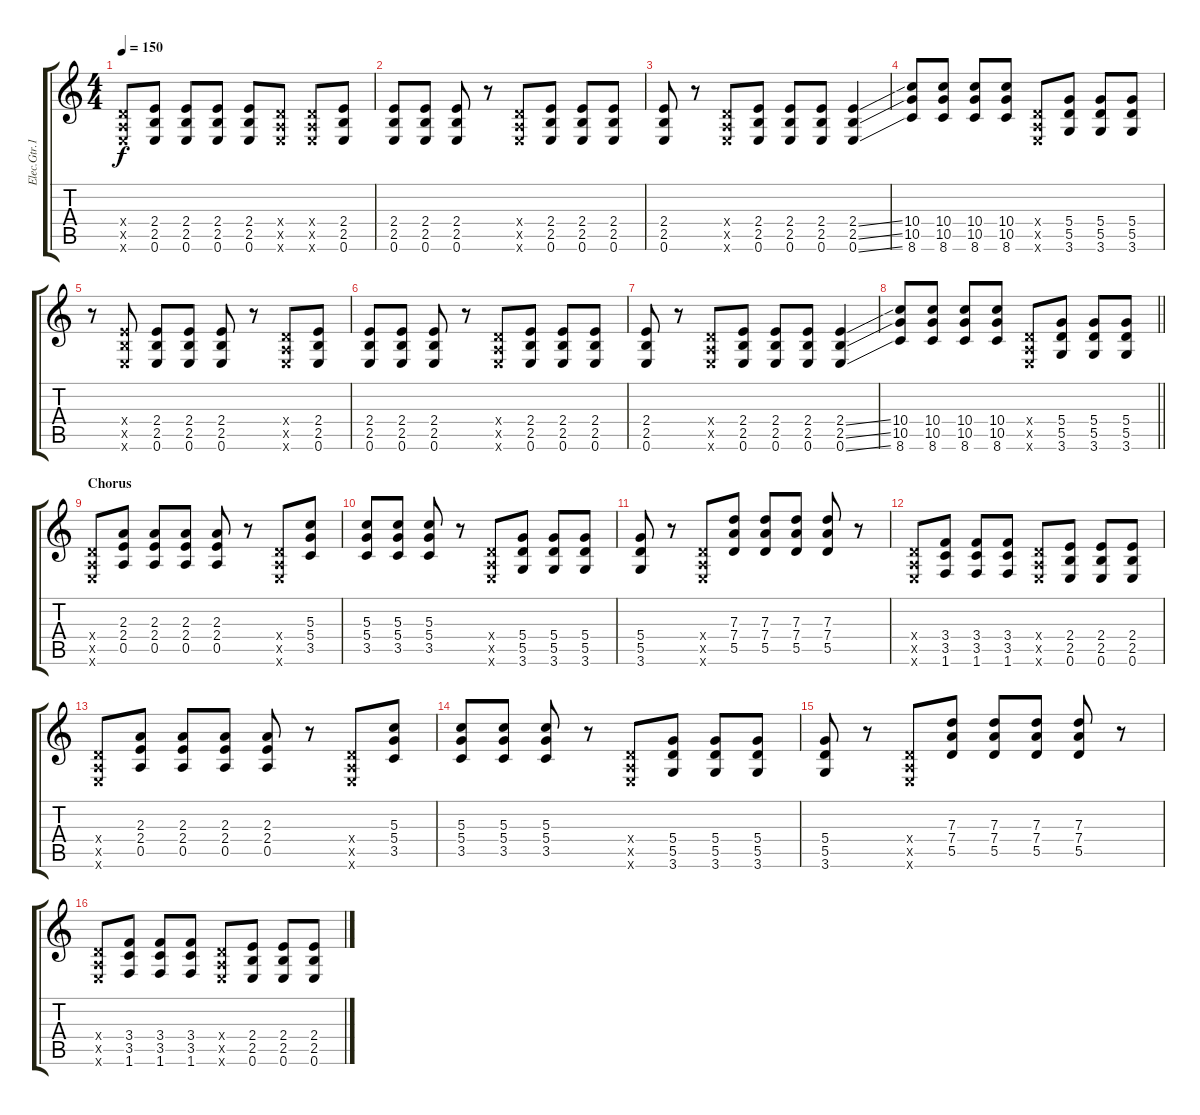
\track ("Elec.Gtr.1." "Elec.Gtr.1") {instrument overdrivenguitar}
\staff {score tabs}
\tuning (E4 B3 G3 D3 A2 E2) {hide}
\ts (4 4)
\tempo 150
\clef g2
\ks c
(0.4{x} 0.5{x} 0.6{x}).8{dy f} (2.4 2.5 0.6).8 (2.4 2.5 0.6).8 (2.4 2.5 0.6).8 (2.4 2.5 0.6).8 (0.4{x} 0.5{x} 0.6{x}).8 (0.4{x} 0.5{x} 0.6{x}).8 (2.4 2.5 0.6).8 |
(2.4 2.5 0.6).8 (2.4 2.5 0.6).8 (2.4 2.5 0.6).8 r.8 (0.4{x} 0.5{x} 0.6{x}).8 (2.4 2.5 0.6).8 (2.4 2.5 0.6).8 (2.4 2.5 0.6).8 |
(2.4 2.5 0.6).8 r.8 (0.4{x} 0.5{x} 0.6{x}).8 (2.4 2.5 0.6).8 (2.4 2.5 0.6).8 (2.4 2.5 0.6).8 (2.4{ss} 2.5{ss} 0.6{ss}).4 |
(10.4 10.5 8.6).8 (10.4 10.5 8.6).8 (10.4 10.5 8.6).8 (10.4 10.5 8.6).8 (0.4{x} 0.5{x} 0.6{x}).8 (5.4 5.5 3.6).8 (5.4 5.5 3.6).8 (5.4 5.5 3.6).8 |
r.8 (2.4{x} 2.5{x} 0.6{x}).8 (2.4 2.5 0.6).8 (2.4 2.5 0.6).8 (2.4 2.5 0.6).8 r.8 (0.4{x} 0.5{x} 0.6{x}).8 (2.4 2.5 0.6).8 |
(2.4 2.5 0.6).8 (2.4 2.5 0.6).8 (2.4 2.5 0.6).8 r.8 (0.4{x} 0.5{x} 0.6{x}).8 (2.4 2.5 0.6).8 (2.4 2.5 0.6).8 (2.4 2.5 0.6).8 |
(2.4 2.5 0.6).8 r.8 (0.4{x} 0.5{x} 0.6{x}).8 (2.4 2.5 0.6).8 (2.4 2.5 0.6).8 (2.4 2.5 0.6).8 (2.4{ss} 2.5{ss} 0.6{ss}).4 |
\barLineRight lightlight
(10.4 10.5 8.6).8 (10.4 10.5 8.6).8 (10.4 10.5 8.6).8 (10.4 10.5 8.6).8 (0.4{x} 0.5{x} 0.6{x}).8 (5.4 5.5 3.6).8 (5.4 5.5 3.6).8 (5.4 5.5 3.6).8 |
\section ("" "Chorus")
(0.4{x} 0.5{x} 0.6{x}).8 (2.3 2.4 0.5).8 (2.3 2.4 0.5).8 (2.3 2.4 0.5).8 (2.3 2.4 0.5).8 r.8 (0.4{x} 0.5{x} 0.6{x}).8 (5.3 5.4 3.5).8 |
(5.3 5.4 3.5).8 (5.3 5.4 3.5).8 (5.3 5.4 3.5).8 r.8 (0.4{x} 0.5{x} 0.6{x}).8 (5.4 5.5 3.6).8 (5.4 5.5 3.6).8 (5.4 5.5 3.6).8 |
(5.4 5.5 3.6).8 r.8 (0.4{x} 0.5{x} 0.6{x}).8 (7.3 7.4 5.5).8 (7.3 7.4 5.5).8 (7.3 7.4 5.5).8 (7.3 7.4 5.5).8 r.8 |
(0.4{x} 0.5{x} 0.6{x}).8 (3.4 3.5 1.6).8 (3.4 3.5 1.6).8 (3.4 3.5 1.6).8 (0.4{x} 0.5{x} 0.6{x}).8 (2.4 2.5 0.6).8 (2.4 2.5 0.6).8 (2.4 2.5 0.6).8 |
(0.4{x} 0.5{x} 0.6{x}).8 (2.3 2.4 0.5).8 (2.3 2.4 0.5).8 (2.3 2.4 0.5).8 (2.3 2.4 0.5).8 r.8 (0.4{x} 0.5{x} 0.6{x}).8 (5.3 5.4 3.5).8 |
(5.3 5.4 3.5).8 (5.3 5.4 3.5).8 (5.3 5.4 3.5).8 r.8 (0.4{x} 0.5{x} 0.6{x}).8 (5.4 5.5 3.6).8 (5.4 5.5 3.6).8 (5.4 5.5 3.6).8 |
(5.4 5.5 3.6).8 r.8 (0.4{x} 0.5{x} 0.6{x}).8 (7.3 7.4 5.5).8 (7.3 7.4 5.5).8 (7.3 7.4 5.5).8 (7.3 7.4 5.5).8 r.8 |
(0.4{x} 0.5{x} 0.6{x}).8 (3.4 3.5 1.6).8 (3.4 3.5 1.6).8 (3.4 3.5 1.6).8 (0.4{x} 0.5{x} 0.6{x}).8 (2.4 2.5 0.6).8 (2.4 2.5 0.6).8 (2.4 2.5 0.6).8
